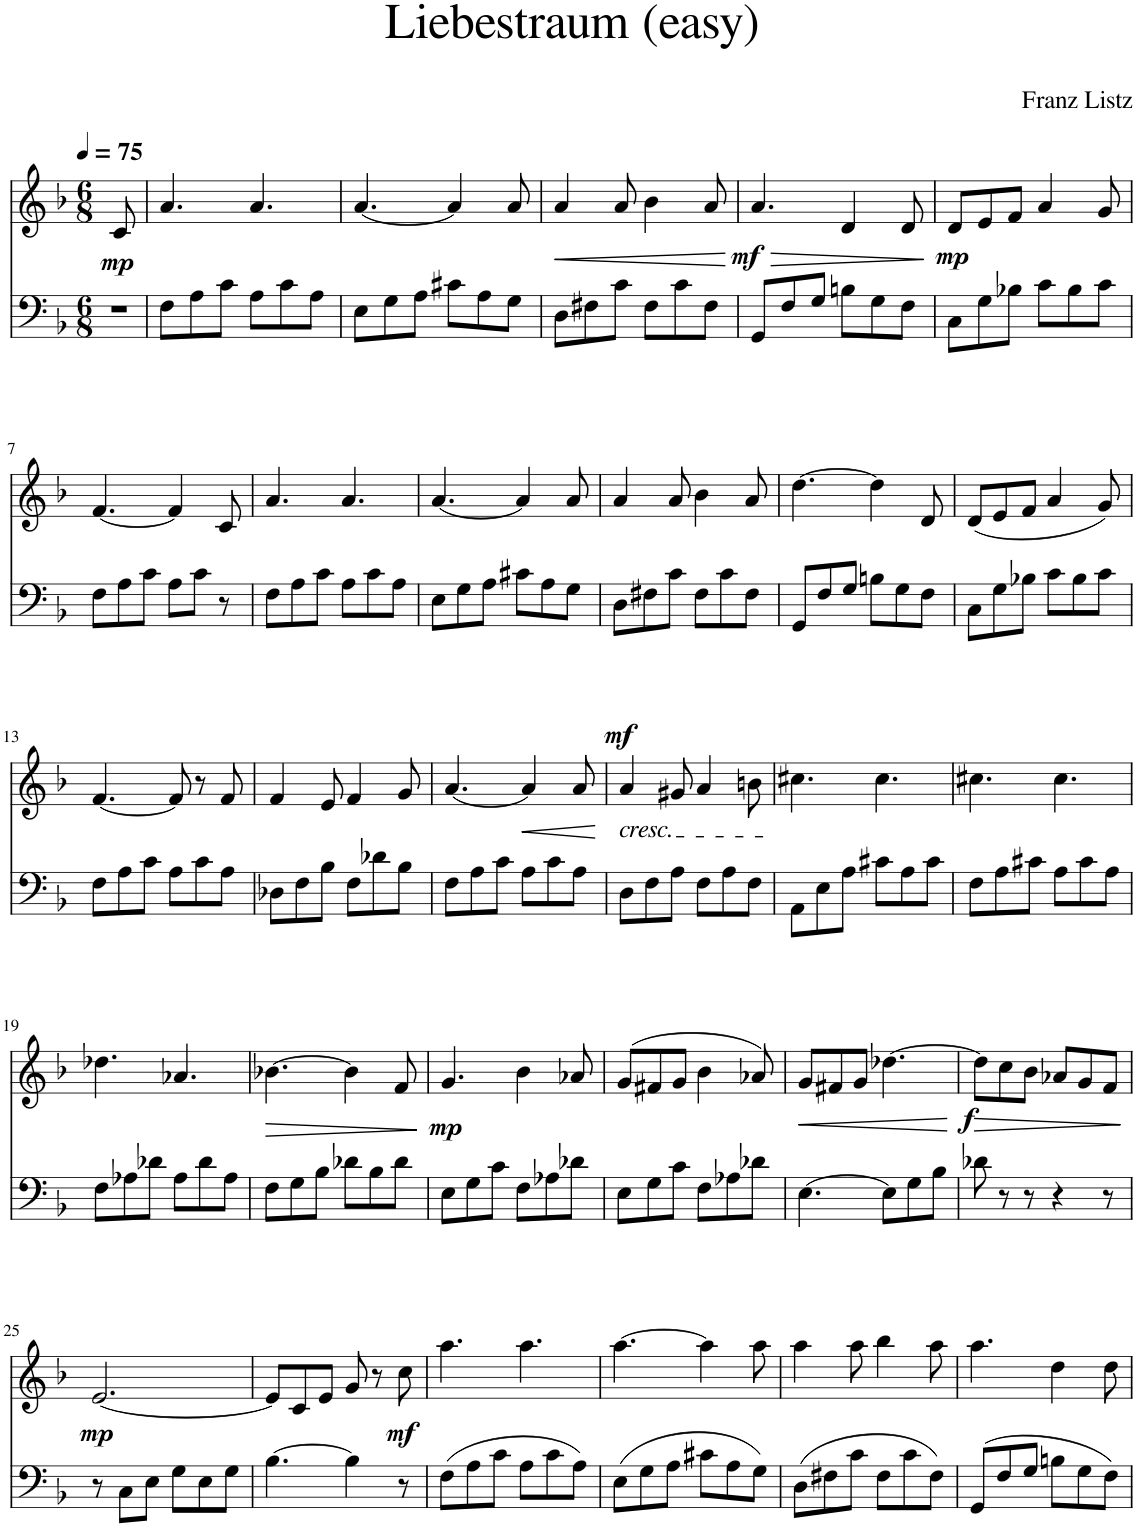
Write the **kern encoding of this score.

**kern	**kern	**dynam
*part1	*part1	*part1
*staff2	*staff1	*staff1/2
*I"Piano	*	*
*I'Pno.	*	*
*clefF4	*clefG2	*
*k[b-]	*k[b-]	*
*M6/8	*M6/8	*
*MM75	*MM75	*
=1	=1	=1
!	!	!LO:DY:b
2.r	8c/	mp
.	2ryy	.
.	8ryy	.
=2	=2	=2
8F\L	4.a/	.
8A\	.	.
8c\J	.	.
8A\L	4.a/	.
8c\	.	.
8A\J	.	.
=3	=3	=3
8E\L	[4.a/	.
8G\	.	.
8A\J	.	.
8c#X\L	4a/]	.
8A\	.	.
8G\J	8a/	.
=4	=4	=4
!	!	!LO:HP:b
8D\L	4a/	<
8F#X\	.	.
8c\J	8a/	.
8F#\L	4b-\	.
8c\	.	.
8F#\J	8a/	.
.	.	[
=5	=5	=5
!	!	!LO:HP:b
!	!	!LO:DY:n=1:b
8GG/L	4.a/	> mf
8F/	.	.
8G/J	.	.
8Bn\L	4d/	.
8G\	.	.
8F\J	8d/	.
.	.	]
=6	=6	=6
!	!	!LO:DY:b
8C\L	8d/L	mp
8G\	8e/	.
8B-X\J	8f/J	.
8c\L	4a/	.
8B-\	.	.
8c\J	8g/	.
!!LO:LB:g=z
=7	=7	=7
8F\L	[4.f/	.
8A\	.	.
8c\J	.	.
8A\L	4f/]	.
8c\J	.	.
8r	8c/	.
=8	=8	=8
8F\L	4.a/	.
8A\	.	.
8c\J	.	.
8A\L	4.a/	.
8c\	.	.
8A\J	.	.
=9	=9	=9
8E\L	[4.a/	.
8G\	.	.
8A\J	.	.
8c#X\L	4a/]	.
8A\	.	.
8G\J	8a/	.
=10	=10	=10
8D\L	4a/	.
8F#X\	.	.
8c\J	8a/	.
8F#\L	4b-\	.
8c\	.	.
8F#\J	8a/	.
=11	=11	=11
8GG/L	[4.dd\	.
8F/	.	.
8G/J	.	.
8Bn\L	4dd\]	.
8G\	.	.
8F\J	8d/	.
=12	=12	=12
8C\L	(8d/L	.
8G\	8e/	.
8B-X\J	8f/J	.
8c\L	4a/	.
8B-\	.	.
8c\J	8g/)	.
!!LO:LB:g=z
=13	=13	=13
8F\L	[4.f/	.
8A\	.	.
8c\J	.	.
8A\L	8f/]	.
8c\	8r	.
8A\J	8f/	.
=14	=14	=14
8D-X\L	4f/	.
8F\	.	.
8B-\J	8e/	.
8F\L	4f/	.
8d-X\	.	.
8B-\J	8g/	.
=15	=15	=15
8F\L	[4.a/	.
8A\	.	.
8c\J	.	.
!	!	!LO:HP:b
8A\L	4a/]	<
8c\	.	.
8A\J	8a/	.
.	.	[
=16	=16	=16
!	!LO:TX:b:i:t=cresc.	!
!	!	!LO:DY:a
8D\L	4a/	mf
8F\	.	.
8A\J	8g#X/	.
8F\L	4a/	.
8A\	.	.
8F\J	8bn\	.
=17	=17	=17
8AA\L	4.cc#X\	.
8E\	.	.
8A\J	.	.
8c#X\L	4.cc#\	.
8A\	.	.
8c#\J	.	.
=18	=18	=18
8F\L	4.cc#X\	.
8A\	.	.
8c#X\J	.	.
8A\L	4.cc#\	.
8c#\	.	.
8A\J	.	.
!!LO:LB:g=z
=19	=19	=19
8F\L	4.dd-X\	.
8A-X\	.	.
8d-X\J	.	.
8A-\L	4.a-X/	.
8d-\	.	.
8A-\J	.	.
=20	=20	=20
!	!	!LO:HP:b
8F\L	[4.b-X\	>
8G\	.	.
8B-\J	.	.
8d-X\L	4b-\]	.
8B-\	.	.
8d-\J	8f/	.
.	.	]
=21	=21	=21
!	!	!LO:DY:b
8E\L	4.g/	mp
8G\	.	.
8c\J	.	.
8F\L	4b-\	.
8A-X\	.	.
8d-X\J	8a-X/	.
=22	=22	=22
8E\L	(8g/L	.
8G\	8f#X/	.
8c\J	8g/J	.
8F\L	4b-\	.
8A-X\	.	.
8d-X\J	8a-X/)	.
=23	=23	=23
!	!	!LO:HP:b
*	*^	*
[4.E\	8g/L	2ryy	<
.	8f#X/	.	.
.	8g/J	.	.
8E\L]	[4.dd-X\	.	.
8G\	.	8ryy	.
!	!	!	!LO:DY:b
8B-\J	.	8ryy	f
.	.	.	[
=24	=24	=24	=24
!	!	!	!LO:HP:b
*	*v	*v	*
8d-X\	8dd-\L]	>
8r	8cc\	.
8r	8b-\J	.
4r	8a-X/L	.
.	8g/	.
8r	8f/J	.
.	.	]
!!LO:LB:g=z
=25	=25	=25
!	!	!LO:DY:b
8r	[2.e/	mp
8C\L	.	.
8E\J	.	.
8G\L	.	.
8E\	.	.
8G\J	.	.
=26	=26	=26
[4.B-\	8e/L]	.
.	8c/	.
.	8e/J	.
4B-\]	8g/	.
.	8r	.
!	!	!LO:DY:b
8r	8cc\	mf
=27	=27	=27
8F\L	4.aa\	.
8A\	.	.
8c\J	.	.
8A\L	4.aa\	.
8c\	.	.
8A\J	.	.
=28	=28	=28
8E\L	[4.aa\	.
8G\	.	.
8A\J	.	.
8c#X\L	4aa\]	.
8A\	.	.
8G\J	8aa\	.
=29	=29	=29
8D\L	4aa\	.
8F#X\	.	.
8c\J	8aa\	.
8F#\L	4bb-\	.
8c\	.	.
8F#\J	8aa\	.
=30	=30	=30
8GG/L	4.aa\	.
8F/	.	.
8G/J	.	.
8Bn\L	4dd\	.
8G\	.	.
8F\J	8dd\	.
=	=	=
*-	*-	*-
